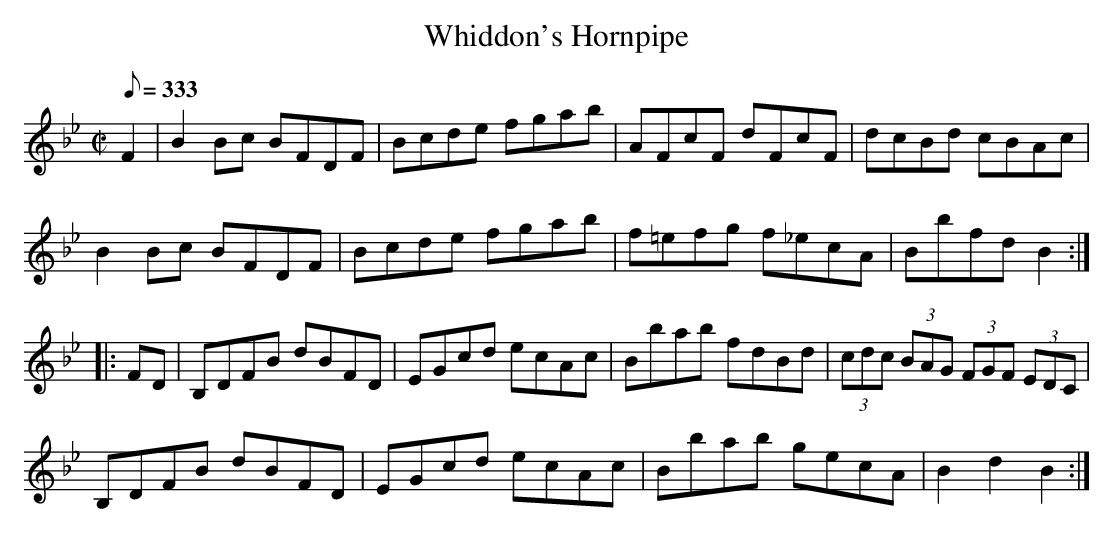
X:1
T:Whiddon's Hornpipe
L:1/8
M:C|
Q:333
K:Bb
F2|B2 Bc BFDF|Bcde fgab|AFcF dFcF|dcBd cBAc|
B2 Bc BFDF|Bcde fgab|f=efg f_ecA|Bbfd B2:|
|:FD|B,DFB dBFD|EGcd ecAc|Bbab fdBd|(3cdc (3BAG (3FGF (3EDC|
B,DFB dBFD|EGcd ecAc|Bbab gecA|B2 d2 B2:|
